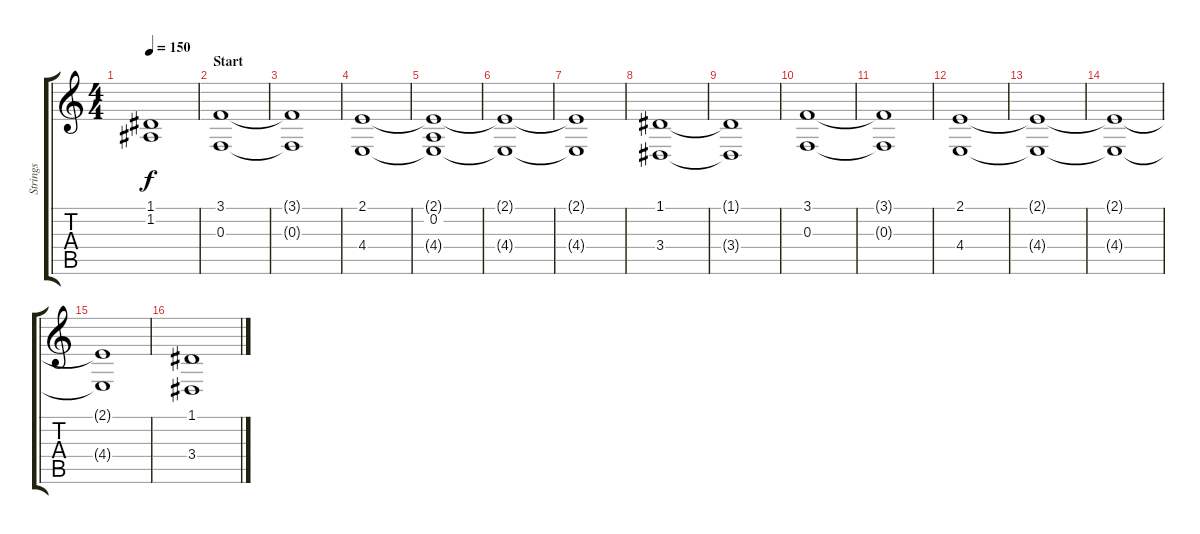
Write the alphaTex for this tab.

\track ("Strings" "Strings") {instrument stringensemble1}
\staff {score tabs}
\tuning (D4 A3 F3 C3 G2 D2) {hide}
\ts (4 4)
\tempo 150
\clef g2
\ks c
(1.1{t} 1.2{t}).1{dy f} |
\section ("" "Start")
(3.1 0.3).1{instrument choiraahs} |
(3.1{t} 0.3{t}).1 |
(2.1 4.4).1 |
(2.1{t} 0.2 4.4{t}).1 |
(2.1{t} 4.4{t}).1 |
(2.1{t} 4.4{t}).1 |
(1.1 3.4).1 |
(1.1{t} 3.4{t}).1 |
(3.1 0.3).1{instrument choiraahs} |
(3.1{t} 0.3{t}).1 |
(2.1 4.4).1 |
(2.1{t} 4.4{t}).1 |
(2.1{t} 4.4{t}).1 |
(2.1{t} 4.4{t}).1 |
(1.1 3.4).1
